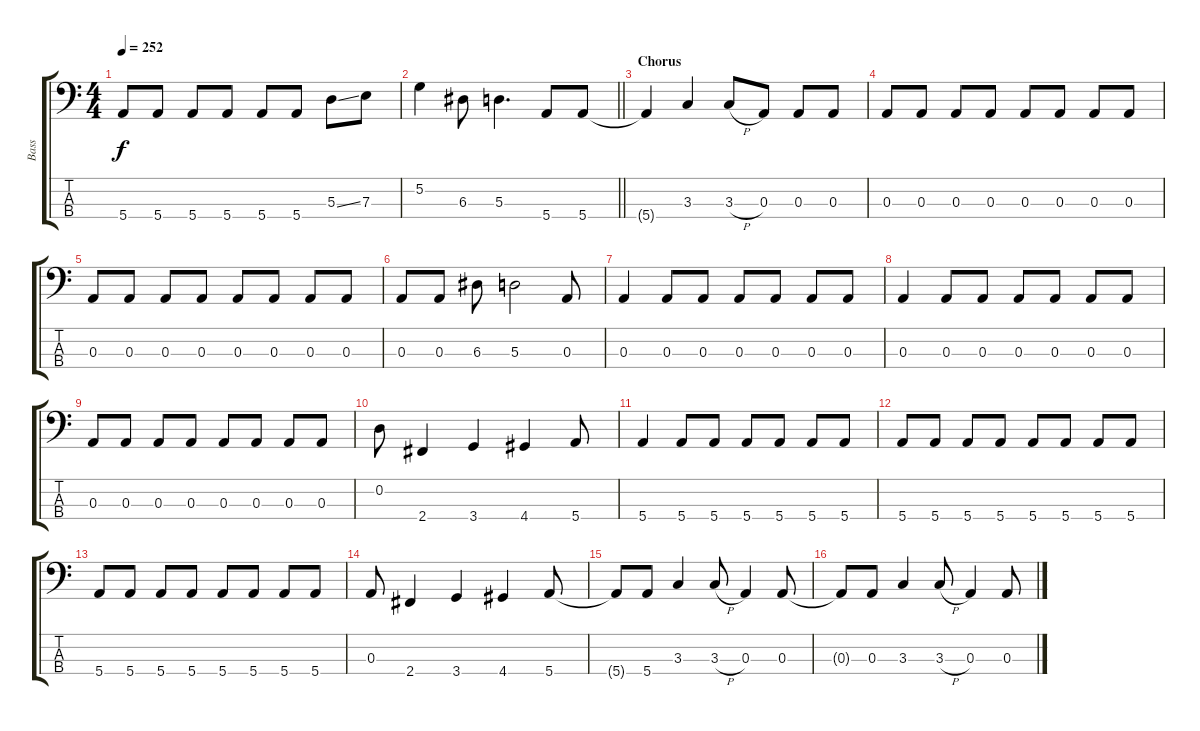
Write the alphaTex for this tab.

\track ("Bass" "Bass") {instrument electricbassfinger}
\staff {score tabs}
\tuning (G2 D2 A1 E1) {hide}
\ts (4 4)
\tempo 252
\clef f4
\ks c
5.4.8{dy f} 5.4.8 5.4.8 5.4.8 5.4.8 5.4.8 5.3{ss}.8 7.3.8 |
\barLineRight lightlight
5.2.4 6.3.8 5.3.4{d} 5.4.8 5.4.8 |
\section ("" "Chorus")
5.4{t}.4 3.3.4 3.3{h}.8 0.3.8 0.3.8 0.3.8 |
0.3.8 0.3.8 0.3.8 0.3.8 0.3.8 0.3.8 0.3.8 0.3.8 |
0.3.8 0.3.8 0.3.8 0.3.8 0.3.8 0.3.8 0.3.8 0.3.8 |
0.3.8 0.3.8 6.3.8 5.3.2 0.3.8 |
0.3.4 0.3.8 0.3.8 0.3.8 0.3.8 0.3.8 0.3.8 |
0.3.4 0.3.8 0.3.8 0.3.8 0.3.8 0.3.8 0.3.8 |
0.3.8 0.3.8 0.3.8 0.3.8 0.3.8 0.3.8 0.3.8 0.3.8 |
0.2.8 2.4.4 3.4.4 4.4.4 5.4.8 |
5.4.4 5.4.8 5.4.8 5.4.8 5.4.8 5.4.8 5.4.8 |
5.4.8 5.4.8 5.4.8 5.4.8 5.4.8 5.4.8 5.4.8 5.4.8 |
5.4.8 5.4.8 5.4.8 5.4.8 5.4.8 5.4.8 5.4.8 5.4.8 |
0.3.8 2.4.4 3.4.4 4.4.4 5.4.8 |
5.4{t}.8 5.4.8 3.3.4 3.3{h}.8 0.3.4 0.3.8 |
0.3{t}.8 0.3.8 3.3.4 3.3{h}.8 0.3.4 0.3.8
